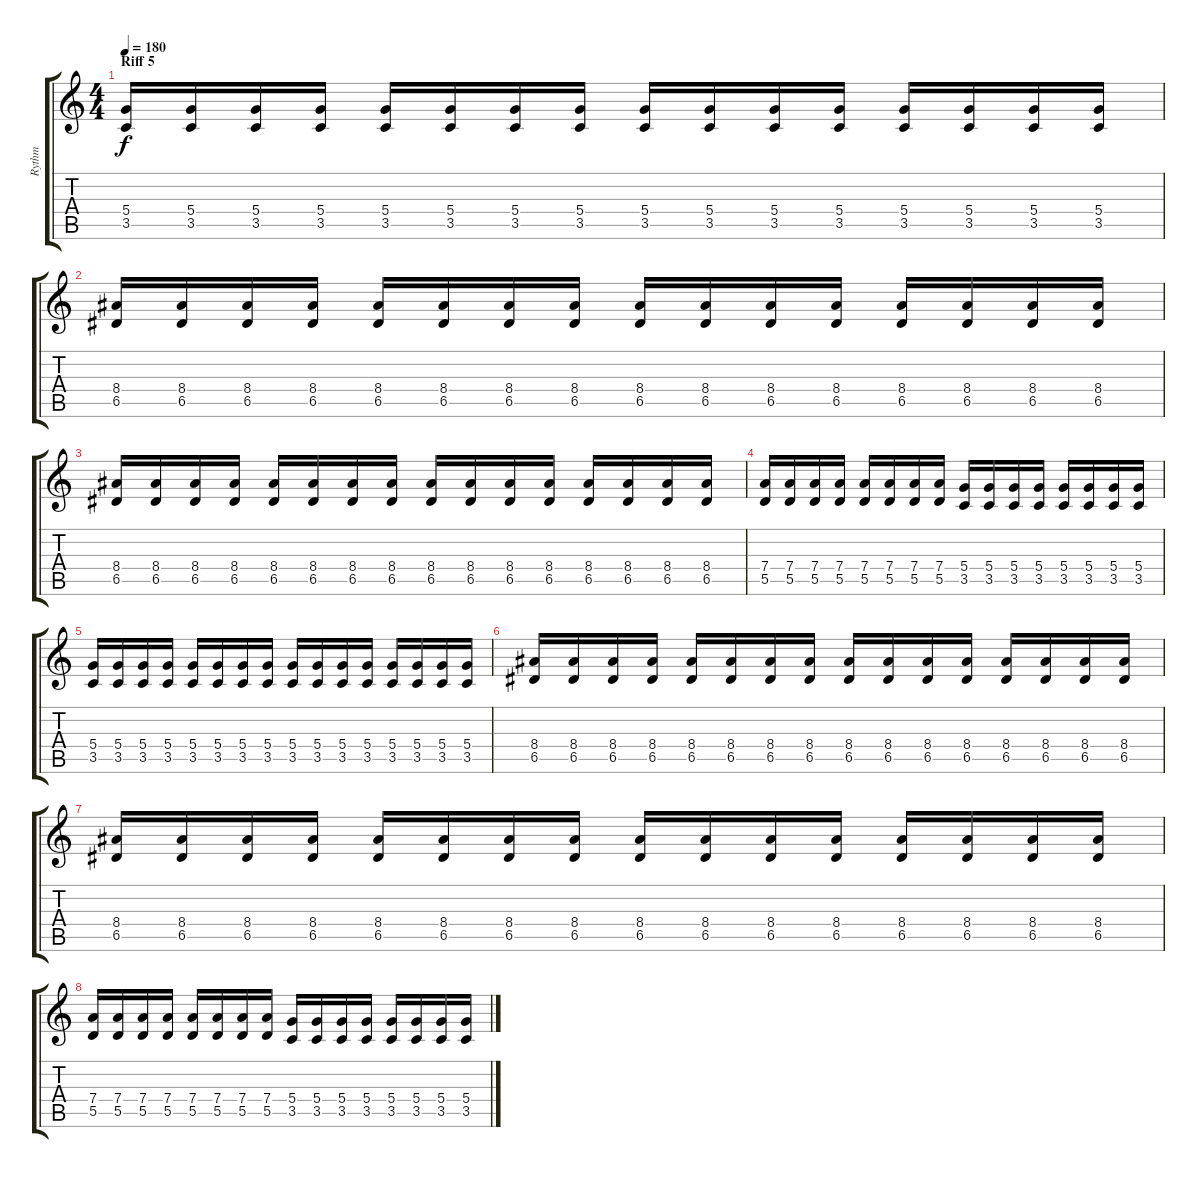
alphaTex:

\track ("Rythm" "Rythm") {instrument distortionguitar}
\staff {score tabs}
\tuning (E4 B3 G3 D3 A2 E2) {hide}
\ts (4 4)
\section ("" "Riff 5")
\tempo 180
\clef g2
\ks c
(5.4 3.5).16{dy f} (5.4 3.5).16 (5.4 3.5).16 (5.4 3.5).16 (5.4 3.5).16 (5.4 3.5).16 (5.4 3.5).16 (5.4 3.5).16 (5.4 3.5).16 (5.4 3.5).16 (5.4 3.5).16 (5.4 3.5).16 (5.4 3.5).16 (5.4 3.5).16 (5.4 3.5).16 (5.4 3.5).16 |
(8.4 6.5).16 (8.4 6.5).16 (8.4 6.5).16 (8.4 6.5).16 (8.4 6.5).16 (8.4 6.5).16 (8.4 6.5).16 (8.4 6.5).16 (8.4 6.5).16 (8.4 6.5).16 (8.4 6.5).16 (8.4 6.5).16 (8.4 6.5).16 (8.4 6.5).16 (8.4 6.5).16 (8.4 6.5).16 |
(8.4 6.5).16 (8.4 6.5).16 (8.4 6.5).16 (8.4 6.5).16 (8.4 6.5).16 (8.4 6.5).16 (8.4 6.5).16 (8.4 6.5).16 (8.4 6.5).16 (8.4 6.5).16 (8.4 6.5).16 (8.4 6.5).16 (8.4 6.5).16 (8.4 6.5).16 (8.4 6.5).16 (8.4 6.5).16 |
(7.4 5.5).16 (7.4 5.5).16 (7.4 5.5).16 (7.4 5.5).16 (7.4 5.5).16 (7.4 5.5).16 (7.4 5.5).16 (7.4 5.5).16 (5.4 3.5).16 (5.4 3.5).16 (5.4 3.5).16 (5.4 3.5).16 (5.4 3.5).16 (5.4 3.5).16 (5.4 3.5).16 (5.4 3.5).16 |
(5.4 3.5).16 (5.4 3.5).16 (5.4 3.5).16 (5.4 3.5).16 (5.4 3.5).16 (5.4 3.5).16 (5.4 3.5).16 (5.4 3.5).16 (5.4 3.5).16 (5.4 3.5).16 (5.4 3.5).16 (5.4 3.5).16 (5.4 3.5).16 (5.4 3.5).16 (5.4 3.5).16 (5.4 3.5).16 |
(8.4 6.5).16 (8.4 6.5).16 (8.4 6.5).16 (8.4 6.5).16 (8.4 6.5).16 (8.4 6.5).16 (8.4 6.5).16 (8.4 6.5).16 (8.4 6.5).16 (8.4 6.5).16 (8.4 6.5).16 (8.4 6.5).16 (8.4 6.5).16 (8.4 6.5).16 (8.4 6.5).16 (8.4 6.5).16 |
(8.4 6.5).16 (8.4 6.5).16 (8.4 6.5).16 (8.4 6.5).16 (8.4 6.5).16 (8.4 6.5).16 (8.4 6.5).16 (8.4 6.5).16 (8.4 6.5).16 (8.4 6.5).16 (8.4 6.5).16 (8.4 6.5).16 (8.4 6.5).16 (8.4 6.5).16 (8.4 6.5).16 (8.4 6.5).16 |
(7.4 5.5).16 (7.4 5.5).16 (7.4 5.5).16 (7.4 5.5).16 (7.4 5.5).16 (7.4 5.5).16 (7.4 5.5).16 (7.4 5.5).16 (5.4 3.5).16 (5.4 3.5).16 (5.4 3.5).16 (5.4 3.5).16 (5.4 3.5).16 (5.4 3.5).16 (5.4 3.5).16 (5.4 3.5).16
